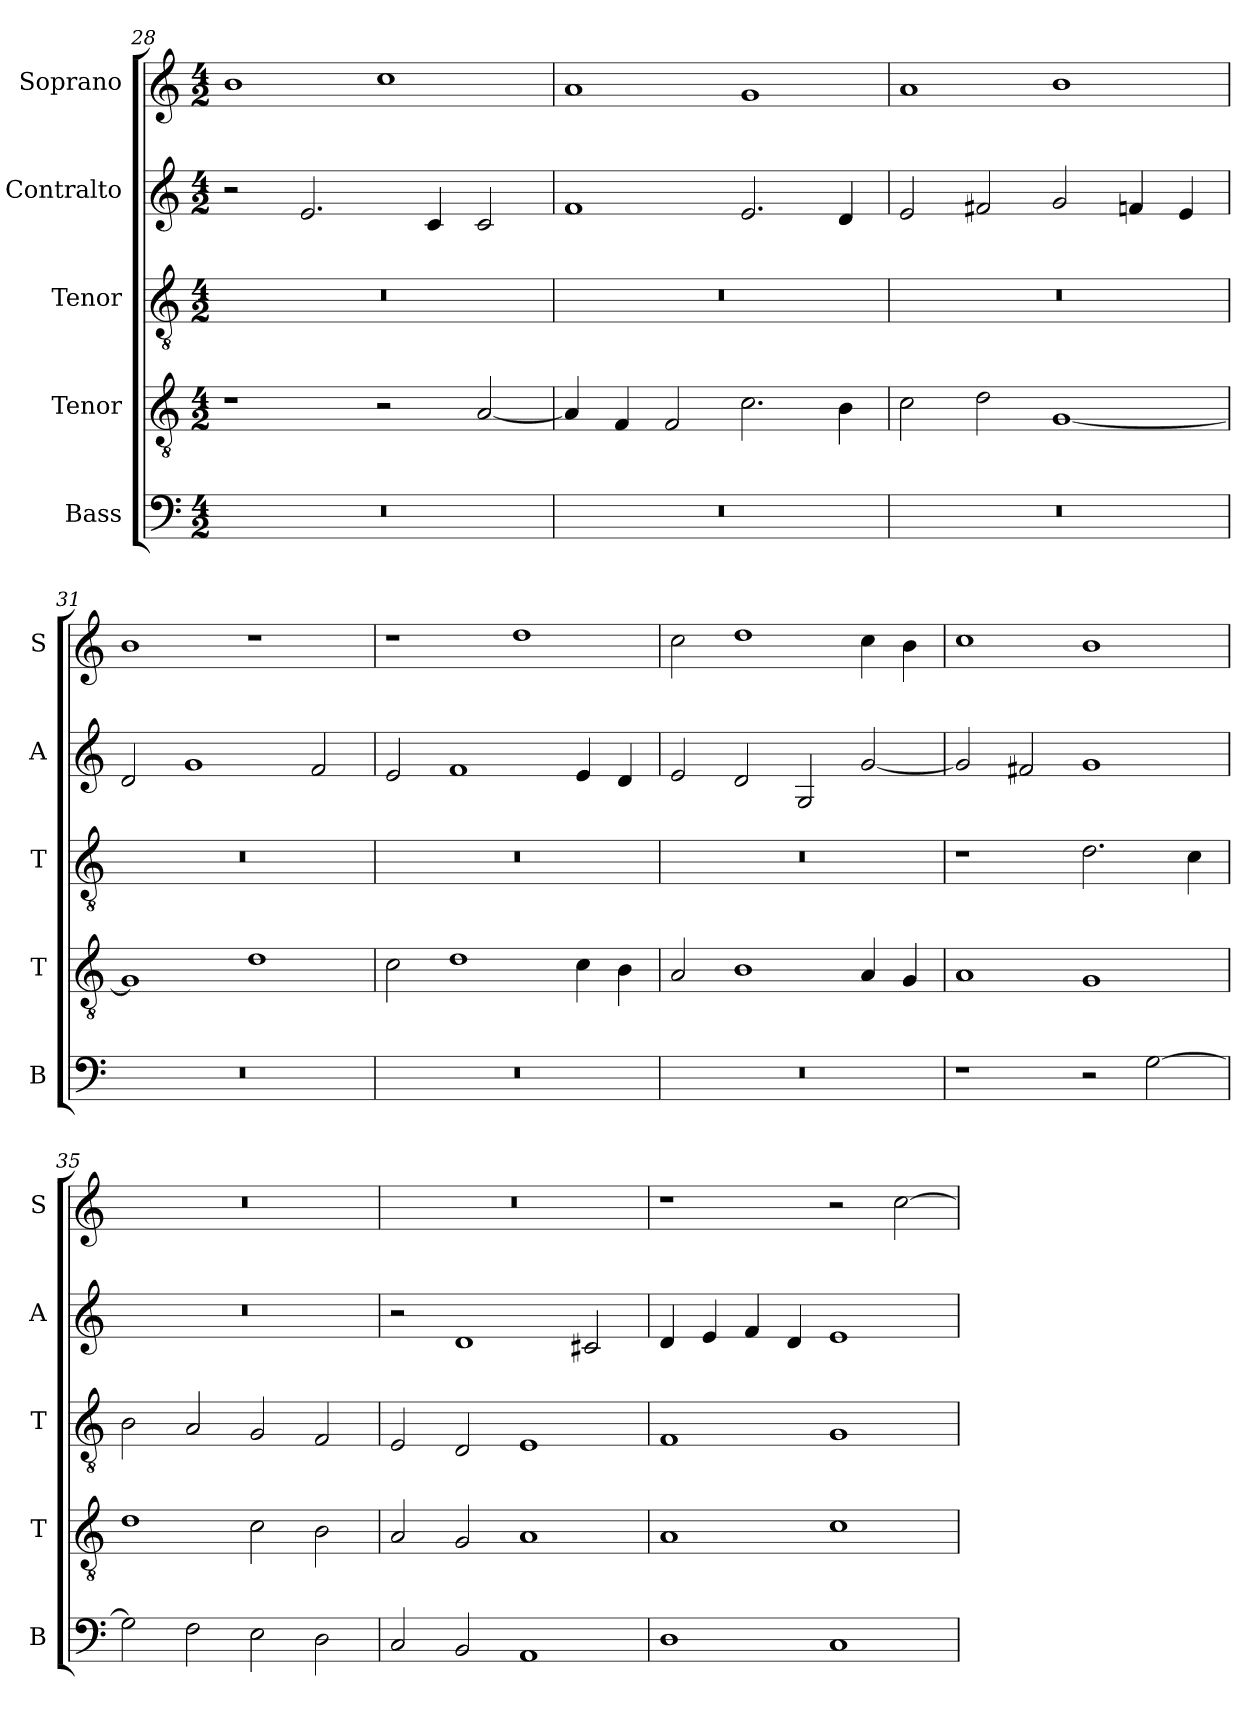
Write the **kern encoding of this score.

**kern	**kern	**kern	**kern	**kern
*part5	*part4	*part3	*part2	*part1
*staff5	*staff4	*staff3	*staff2	*staff1
*I"Bass	*I"Tenor	*I"Tenor	*I"Contralto	*I"Soprano
*I'B	*I'T	*I'T	*I'A	*I'S
*clefF4	*clefGv2	*clefGv2	*clefG2	*clefG2
*k[]	*k[]	*k[]	*k[]	*k[]
*E:phr	*E:phr	*E:phr	*E:phr	*E:phr
*M4/2	*M4/2	*M4/2	*M4/2	*M4/2
=28	=28	=28	=28	=28
0r	1r	0r	2r	1b
.	.	.	2.e	.
.	2r	.	.	1cc
.	.	.	4c	.
.	[2A	.	2c	.
=29	=29	=29	=29	=29
0r	4A]	0r	1f	1a
.	4F	.	.	.
.	2F	.	.	.
.	2.c	.	2.e	1g
.	4B	.	4d	.
=30	=30	=30	=30	=30
0r	2c	0r	2e	1a
.	2d	.	2f#X	.
.	[1G	.	2g	1b
.	.	.	4fn	.
.	.	.	4e	.
=31	=31	=31	=31	=31
0r	1G]	0r	2d	1b
.	.	.	1g	.
.	1d	.	.	1r
.	.	.	2f	.
=32	=32	=32	=32	=32
0r	2c	0r	2e	1r
.	1d	.	1f	.
.	.	.	.	1dd
.	4c	.	4e	.
.	4B	.	4d	.
=33	=33	=33	=33	=33
0r	2A	0r	2e	2cc
.	1B	.	2d	1dd
.	.	.	2G	.
.	4A	.	[2g	4cc
.	4G	.	.	4b
=34	=34	=34	=34	=34
1r	1A	1r	2g]	1cc
.	.	.	2f#X	.
2r	1G	2.d	1g	1b
[2G	.	.	.	.
.	.	4c	.	.
=35	=35	=35	=35	=35
2G]	1d	2B	0r	0r
2F	.	2A	.	.
2E	2c	2G	.	.
2D	2B	2F	.	.
=36	=36	=36	=36	=36
2C	2A	2E	2r	0r
2BB	2G	2D	1d	.
1AA	1A	1E	.	.
.	.	.	2c#X	.
=37	=37	=37	=37	=37
1D	1A	1F	4d	1r
.	.	.	4e	.
.	.	.	4f	.
.	.	.	4d	.
1C	1c	1G	1e	2r
.	.	.	.	[2cc
=	=	=	=	=
*-	*-	*-	*-	*-
